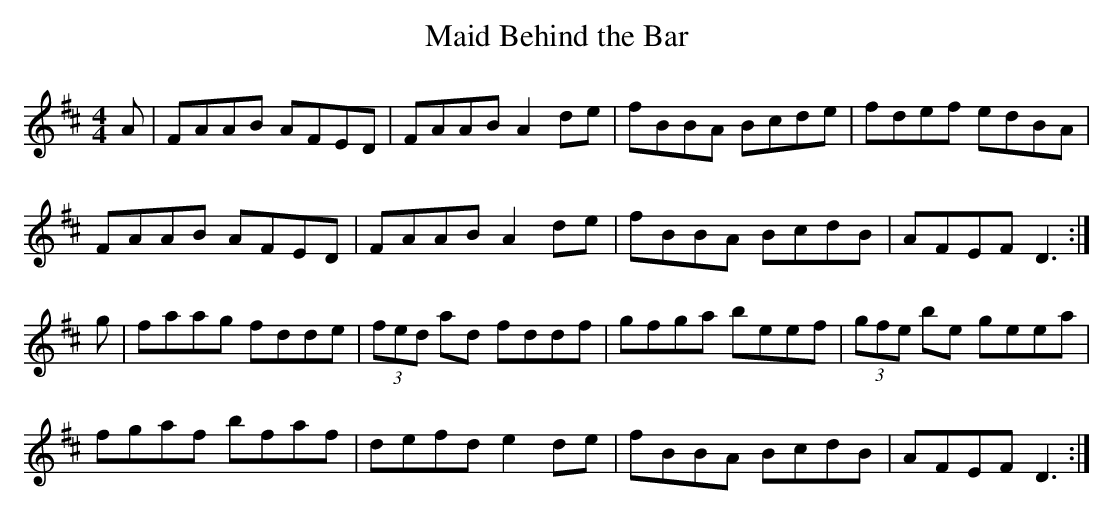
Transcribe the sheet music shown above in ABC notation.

X:1
T: Maid Behind the Bar
M: 4/4
L: 1/8
K: D
A|FAAB AFED|FAAB A2de|fBBA Bcde|fdef edBA|
FAAB AFED|FAAB A2de|fBBA BcdB|AFEF D3 :|
g|faag fdde|(3fed ad fddf|gfga beef|(3gfe be geea|
fgaf bfaf|defd e2 de|fBBA BcdB|AFEF D3 :|
